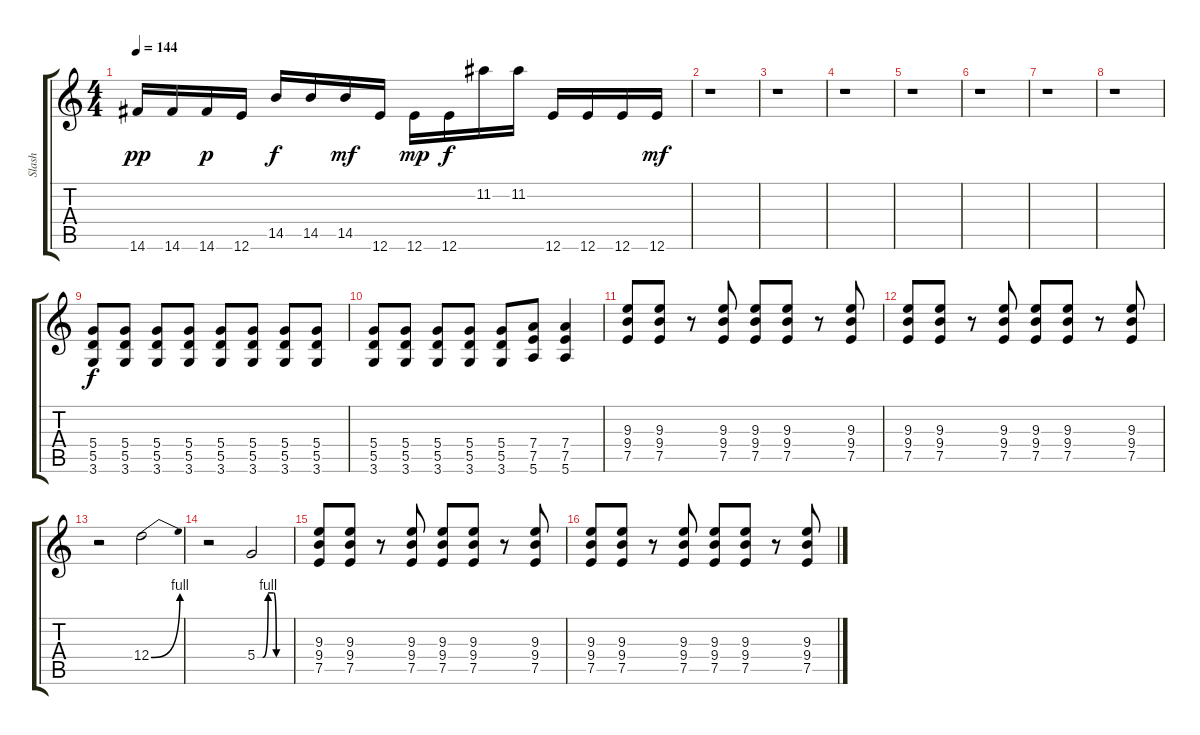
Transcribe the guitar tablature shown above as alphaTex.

\track ("Slash" "Slash") {instrument distortionguitar}
\staff {score tabs}
\tuning (E4 B3 G3 D3 A2 E2) {hide}
\ts (4 4)
\tempo 144
\clef g2
\ks c
14.6.16{dy pp} 14.6.16 14.6.16{dy p} 12.6.16 14.5.16{dy f} 14.5.16 14.5.16{dy mf} 12.6.16 12.6.16{dy mp} 12.6.16{dy f} 11.2.16 11.2.16 12.6.16 12.6.16 12.6.16 12.6.16{dy mf} |
r.1 |
r.1 |
r.1 |
r.1 |
r.1 |
r.1 |
r.1 |
(5.4 5.5 3.6).8{dy f volume 5 instrument distortionguitar} (5.4 5.5 3.6).8 (5.4 5.5 3.6).8 (5.4 5.5 3.6).8 (5.4 5.5 3.6).8 (5.4 5.5 3.6).8 (5.4 5.5 3.6).8 (5.4 5.5 3.6).8 |
(5.4 5.5 3.6).8 (5.4 5.5 3.6).8 (5.4 5.5 3.6).8 (5.4 5.5 3.6).8 (5.4 5.5 3.6).8 (7.4 7.5 5.6).8 (7.4 7.5 5.6).4 |
(9.3 9.4 7.5).8{volume 5} (9.3 9.4 7.5).8 r.8 (9.3 9.4 7.5).8 (9.3 9.4 7.5).8 (9.3 9.4 7.5).8 r.8 (9.3 9.4 7.5).8 |
(9.3 9.4 7.5).8 (9.3 9.4 7.5).8 r.8 (9.3 9.4 7.5).8 (9.3 9.4 7.5).8 (9.3 9.4 7.5).8 r.8 (9.3 9.4 7.5).8 |
r.2 12.4{be (bend 0 0 60 4)}.2{volume 13} |
r.2 5.4{be (custom 0 0 10 0 20 4 30 4 35 0 40 0 45 0 60 0)}.2 |
(9.3 9.4 7.5).8{volume 5} (9.3 9.4 7.5).8 r.8 (9.3 9.4 7.5).8 (9.3 9.4 7.5).8 (9.3 9.4 7.5).8 r.8 (9.3 9.4 7.5).8 |
(9.3 9.4 7.5).8 (9.3 9.4 7.5).8 r.8 (9.3 9.4 7.5).8 (9.3 9.4 7.5).8 (9.3 9.4 7.5).8 r.8 (9.3 9.4 7.5).8
